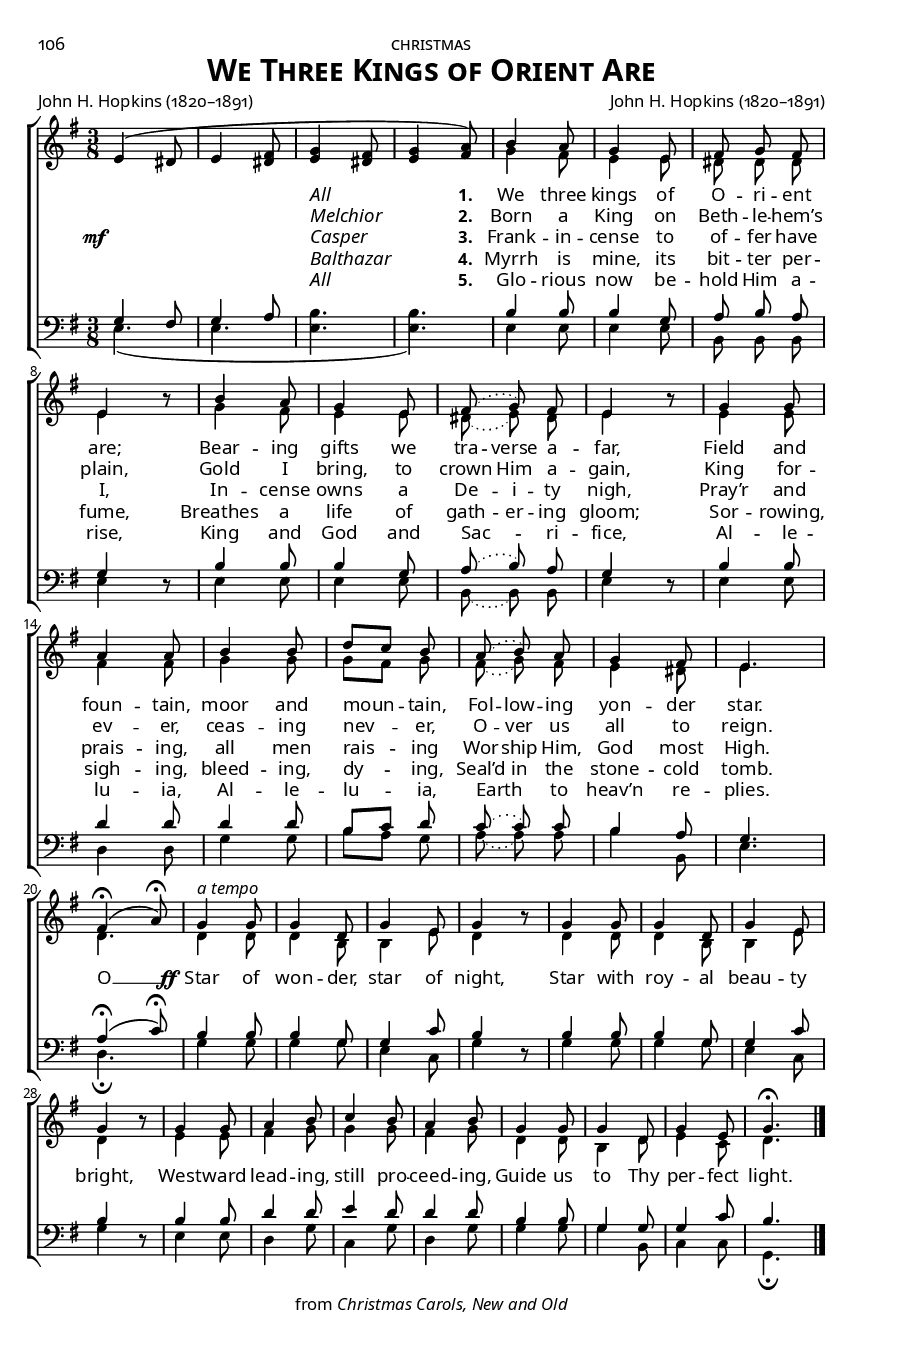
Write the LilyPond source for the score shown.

\version "2.14.2"
\include "util.ly"
#(set-global-staff-size 14.6) \paper{ #(define fonts (make-pango-font-tree "GoudyOlSt BT" "Garamond Premier Pro" "Garamond Premier Pro" (/ 14.6 20))) }
\header {
  title = \markup{\override #'(font-name . "Garamond Premier Pro Semibold"){ \abs-fontsize #15 \smallCapsOldStyle"We Three Kings of Orient Are"}}
  composer = \markup\oldStyleNum"John H. Hopkins (1820–1891)"
  poet = \markup\oldStyleNum"John H. Hopkins (1820–1891)"
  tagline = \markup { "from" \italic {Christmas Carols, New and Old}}
}
\paper {
  paper-height = 9\in
  paper-width = 6\in
  indent = 0\in
  system-system-spacing =
    #'((basic-distance . 0)
       (minimum-distance . 0)
       (padding . -15)
       (stretchability . 100))
  ragged-last-bottom = ##f
  ragged-bottom = ##f
  two-sided = ##t
  inner-margin = 0.5\in
  outer-margin = 0.25\in
  top-margin = 0.25\in
  bottom-margin = 0.25\in
  first-page-number = #106
  print-first-page-number = ##t
  headerLine = \markup{\override #'(font-name . "Garamond Premier Pro") \smallCapsOldStyle"christmas"}
  oddHeaderMarkup = \markup\fill-line{
     \override #'(font-name . "Garamond Premier Pro")\abs-fontsize #8.5
     \combine 
        \fill-line{"" \if \should-print-page-number
        \oldStylePageNum""
        }
        \fill-line{\headerLine}
  }
  evenHeaderMarkup = \markup {
     \override #'(font-name . "Garamond Premier Pro")\abs-fontsize #8.5
     \combine
        \if \should-print-page-number
        \oldStylePageNum""
        \fill-line{\headerLine}
  }
}
global = {
  \key g \major
  \time 3/8
  \autoBeamOff
  \override DynamicLineSpanner #'staff-padding = #0.0
  \override DynamicLineSpanner #'Y-extent = #'(0.1 . -0.1)
}

sopMusic = \relative c' {
  e4( dis8 e4 <fis dis>8 |
  <g e>4 <fis dis>8 <g e>4 <a fis>8) |
  b4 a8 g4 e8 |
  fis8\noBeam g fis |
  
  e4 b'8\rest |
  b4 a8 g4 e8 |
  \slurDotted fis8\noBeam( g) fis |
  e4 b'8\rest |
  g4 g8 |
  
  a4 a8 |
  b4 b8 |
  \slurSolid d[ c] b |
  \slurDotted a8\noBeam( b\noBeam) a |
  g4 fis8 |
  e4. | \break
  
  \slurSolid << {fis4\fermata( a8\fermata)} {s8 s32 s16. s8}>> |
  g4^\markup\italic"a tempo" g8 | g4 d8 g4 e8 | g4 b8\rest |
  g4 g8 | g4 d8 g4 e8 | g4 b8\rest |
  g4 g8 a4 b8 | c4 b8 a4 b8 |
  g4 g8 g4 d8 g4 e8 g4.\fermata \bar "|."
}
sopWords = \lyricmode {
  
}

altoMusic = \relative c'' {
  s4.*4 |
  g4 fis8 e4 e8 dis8\noBeam dis\noBeam dis |
  
  \slurDotted e4 s8 | g4 fis8 e4 e8 | dis8\noBeam( e\noBeam) dis |
  e4 s8 | e4 e8 |
  
  fis4 fis8 | g4 g8 |
  \slurSolid g[ fis] g |
  \slurDotted fis8\noBeam( g\noBeam) fis |
  e4 dis8 |
  e4. |
  
  d4. | d4 d8 d4 b8 b4 e8 d4 s8 |
  d4 d8 d4 b8 b4 e8 d4 s8 |
  
  e4 e8 fis4 g8 g4 g8 fis4 g8 d4 d8 b4 d8 |
  e4 c8 | d4. \bar "|."
}
altoWords = {
  \dropLyricsIX
  \lyricmode {
    %\set vocalName = #"All"
    %\set stanza = #"1. "
    \set ignoreMelismata = ##t
    _ _ _ _ 
    \markup\italic {All} _ _ _
    \set stanza = #"1. "
    We three kings of O -- ri -- ent are;
    Bear -- ing gifts we tra -- verse a -- far,
    Field and foun -- tain, moor and moun -- _ tain,
    Fol -- low -- ing yon -- der star.
    
    O __ _ 
  }
  \set stanza = \markup\dynamic"        ff"
  \lyricmode {
    Star of won -- der, star of night,
    Star with roy -- al beau -- ty bright,
    West -- ward lead -- ing, still pro -- ceed -- ing,
    Guide us to Thy per -- fect light.
  }
}
altoWordsII = \lyricmode {
  \dropLyricsIX
  %\set vocalName = #"Melchior"
  %\set stanza = #"2. "
  \set ignoreMelismata = ##t
  _ _ _ _ 
  \markup\italic {Melchior} _ _ _
  \set stanza = #"2. "
  Born a King on Beth -- le -- hem’s plain,
  Gold I bring, to crown Him a -- gain,
  King for -- ev -- er, ceas -- ing nev -- _ er,
  O -- ver us all to reign.
}
altoWordsIII = {
  \dropLyricsIX
  \set stanza = \markup\dynamic"mf"
  \lyricmode {
    %\set vocalName = #"Casper"
    %\set stanza = #"3. "
    \set ignoreMelismata = ##t
    _ _ _ _ 
    \markup\italic {Casper} _ _ _
    \set stanza = #"3. "
    Frank -- in -- cense to of -- fer have I,
    In -- cense owns a De -- i -- ty nigh,
    Pray’r and prais -- ing, all men rais -- _ ing
    Wor -- ship Him, God most High.
  }
}
altoWordsIV = \lyricmode {
  \dropLyricsIX
  %\set vocalName = #"Balthazar"
  %\set stanza = #"4. "
  \set ignoreMelismata = ##t
  _ _ _ _ 
  \markup\italic {Balthazar} _ _ _
  \set stanza = #"4. "
  Myrrh is mine, its bit -- ter per -- fume,
  Breathes a life of gath -- er -- ing gloom;
  Sor -- rowing, sigh -- ing, bleed -- ing, dy -- _ ing,
  Seal’d in the stone -- cold tomb.
}
altoWordsV = \lyricmode {
  \dropLyricsIX
  %\set vocalName = #"All"
  %\set stanza = #"1. "
  \set ignoreMelismata = ##t
  _ _ _ _ 
  \markup\italic {All} _ _ _
  \set stanza = #"5. "
  Glo -- rious now be -- hold Him a -- rise,
  King and God and Sac -- _ ri -- fice,
  Al -- le -- lu -- ia, Al -- le -- lu -- _ ia,
  Earth _ to heav’n re -- plies.
}

tenorMusic = \relative c' {
  g4 fis8 | g4 a8 | s4. | s4. |
  b4 b8 | b4 g8 | a8\noBeam b\noBeam a |
  
  \slurDotted g4 s8 | b4 b8 | b4 g8 | a8\noBeam( b\noBeam) a |
  g4 s8 | b4 b8 |
  
  d4 d8 | d4 d8 | \slurSolid b8[ c] d |
  \slurDotted c8\noBeam( c) c |
  b4 a8 | g4. |
  
  \slurSolid
  << a4\fermata( {s8 s32 s16.}>> c8\fermata) |
  b4 b8 b4 g8 g4 c8 b4 s8 |
  b4 b8 b4 g8 g4 c8 b4 s8 |
  
  b4 b8 d4 d8 e4 d8 | d4 d8 b4 b8 g4 g8 g4 c8 b4. \bar "|."
}
tenorWords = \lyricmode {

}

bassMusic = \relative c {
  e4.( e4. <e b'>4. <e b'>4.) |
  e4 e8 e4 e8 | b\noBeam b\noBeam b |
  
  \slurDotted e4 d8\rest | e4 e8 e4 e8 | b\noBeam( b\noBeam) b |
  e4 d8\rest | e4 e8 |
  
  d4 d8 | g4 g8 |
  \slurSolid b8[ a] g |
  \slurDotted a\noBeam( a) a |
  b4 b,8 | e4. |
  
  d4.\fermata | g4 g8 g4 g8 e4 c8 g'4 d8\rest |
  g4 g8 g4 g8 e4 c8 g'4 d8\rest |
  
  e4 e8 d4 g8 | c,4 g'8 | d4 g8 | g4 g8 | g4 b,8 |
  c4 c8 g4.\fermata \bar "|."
}
bassWords = \lyricmode {

}

\score {
  <<
   \new ChoirStaff <<
%    \new Lyrics = sopranos \with { \override VerticalAxisGroup #'nonstaff-relatedstaff-spacing = #'((basic-distance . 1)) }
    \new Staff = women <<
      \new Voice = "sopranos" { \voiceOne << \global \sopMusic >> }
      \new Voice = "altos" { \voiceTwo << \global \altoMusic >> }
    >>
    \new Lyrics \with { alignAboveContext = #"women" \override VerticalAxisGroup #'nonstaff-relatedstaff-spacing = #'((basic-distance . 1))} \lyricsto "sopranos" \sopWords
    \new Lyrics = "altosV"  \with { alignBelowContext = #"women" \override VerticalAxisGroup #'nonstaff-relatedstaff-spacing = #'((basic-distance . 1))} \lyricsto "sopranos" \altoWordsV
    \new Lyrics = "altosIV"  \with { alignBelowContext = #"women" \override VerticalAxisGroup #'nonstaff-relatedstaff-spacing = #'((basic-distance . 1))} \lyricsto "sopranos" \altoWordsIV
    \new Lyrics = "altosIII"  \with { alignBelowContext = #"women" \override VerticalAxisGroup #'nonstaff-relatedstaff-spacing = #'((basic-distance . 1))} \lyricsto "sopranos" \altoWordsIII
    \new Lyrics = "altosII"  \with { alignBelowContext = #"women" \override VerticalAxisGroup #'nonstaff-relatedstaff-spacing = #'((basic-distance . 1))} \lyricsto "sopranos" \altoWordsII
    \new Lyrics = "altos"  \with { alignBelowContext = #"women" \override VerticalAxisGroup #'nonstaff-relatedstaff-spacing = #'((padding . -0.5))} \lyricsto "sopranos" \altoWords
   \new Staff = men <<
      \clef bass
      \new Voice = "tenors" { \voiceOne << \global \tenorMusic >> }
      \new Voice = "basses" { \voiceTwo << \global \bassMusic >> }
    >>
    \new Lyrics \with { alignAboveContext = #"men" \override VerticalAxisGroup #'nonstaff-relatedstaff-spacing = #'((basic-distance . 1)) } \lyricsto "tenors" \tenorWords
    \new Lyrics \with { alignBelowContext = #"men" \override VerticalAxisGroup #'nonstaff-relatedstaff-spacing = #'((basic-distance . 1)) } \lyricsto "basses" \bassWords
  >>
%    \new PianoStaff << \new Staff { \new Voice { \pianoRH } } \new Staff { \clef "bass" \pianoLH } >>
  >>
  \layout {
    \context {
      \Score
      %\override SpacingSpanner #'base-shortest-duration = #(ly:make-moment 1 8)
      %\override SpacingSpanner #'common-shortest-duration = #(ly:make-moment 1 4)
    }
    \context {
      % Remove all empty staves
      % \Staff \RemoveEmptyStaves \override VerticalAxisGroup #'remove-first = ##t
    }
    \context {
      \Lyrics
      \override LyricText #'X-offset = #center-on-word
    }
  }
  \midi {
    \tempo 4 = 80
    \set Staff.midiInstrument = "piccolo"
  
    \context {
      \Voice
      \remove "Dynamic_performer"
    }
  }
}
